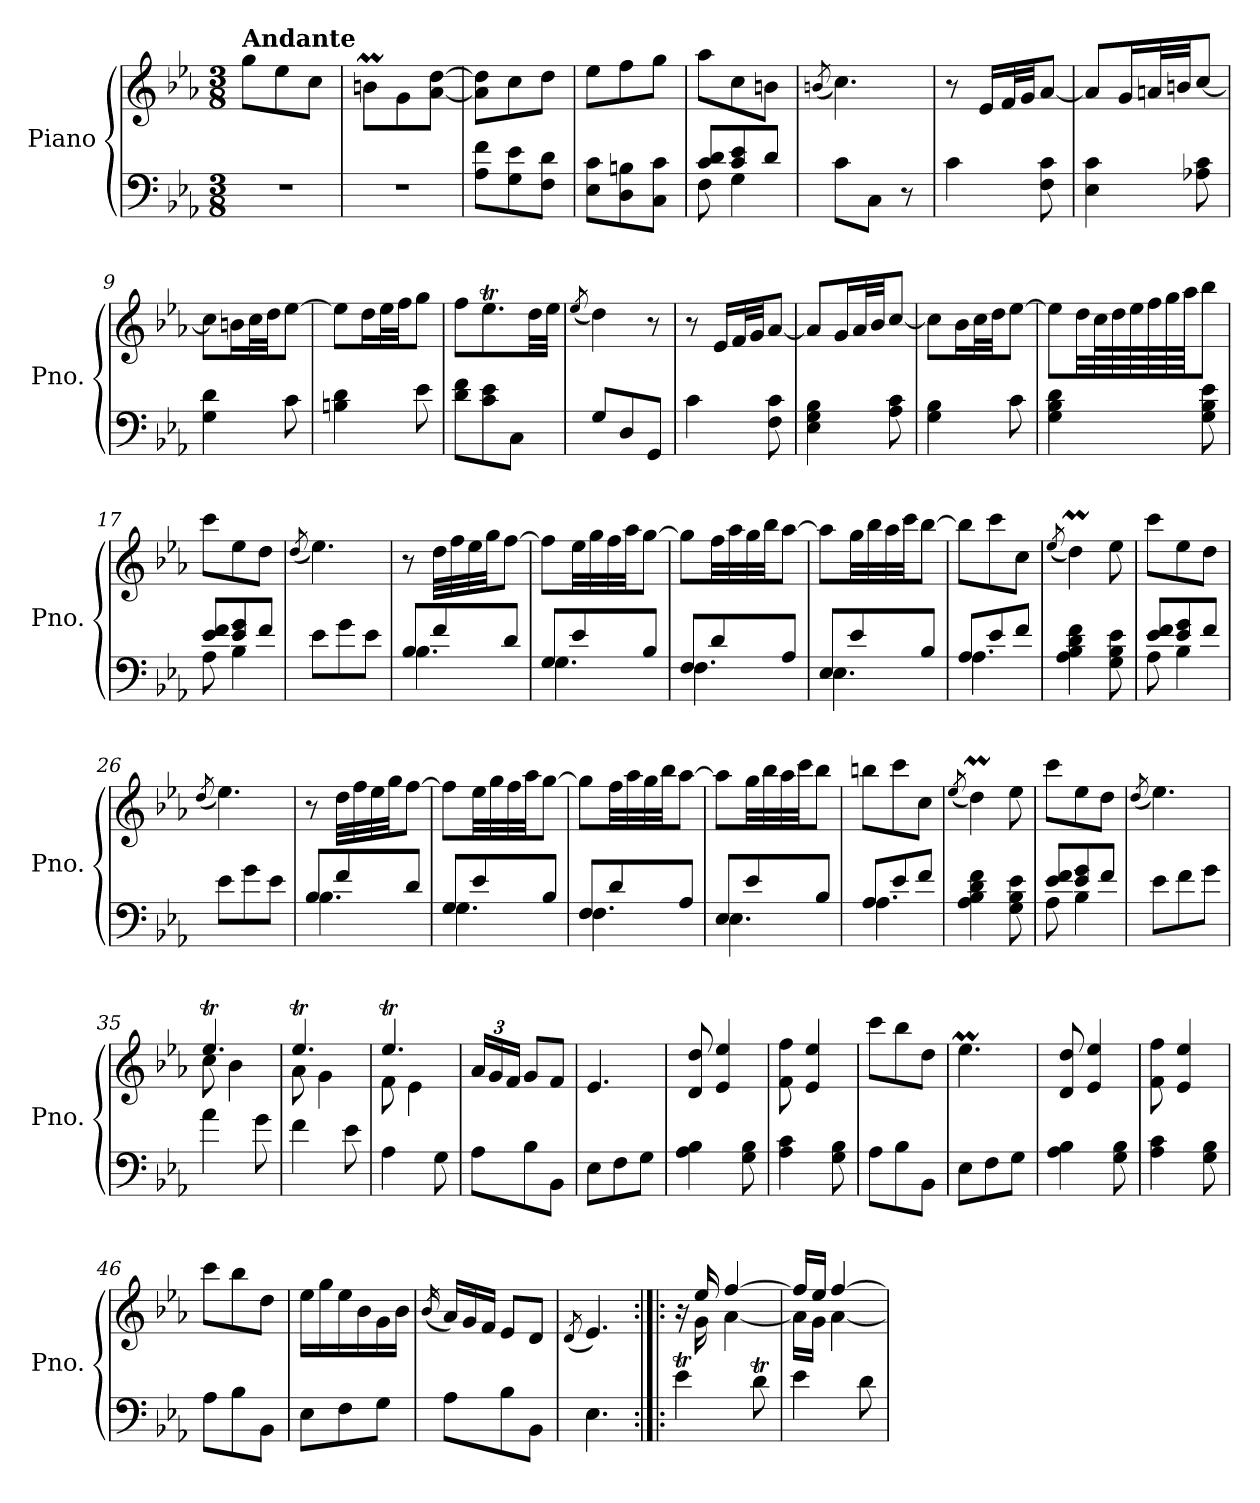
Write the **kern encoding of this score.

**kern	**kern
*part1	*part1
*staff2	*staff1
*I"Piano	*
*I'Pno.	*
*clefF4	*clefG2
*k[b-e-a-]	*k[b-e-a-]
*M3/8	*M3/8
=1	=1
!	!LO:TX:a:B:t=Andante
4.r	8gg\L
.	8ee-\
.	8cc\J
=2	=2
4.r	8bnm\L
.	8g\
.	[8a-\ [8dd\J
=3	=3
8A-\ 8f\L	8a-\] 8dd\]L
8G\ 8e-\	8cc\
8F\ 8d\J	8dd\J
=4	=4
8E-\ 8c\L	8ee-\L
8D\ 8Bn\	8ff\
8C\ 8c\J	8gg\J
=5	=5
*^	*
8c/ 8d/L	8F\	8aa-\L
8c/ 8e-/	4G\	8cc\
8d/J	.	8bn\J
*v	*v	*
=6	=6
.	(<8qbn/
8c\L	4.cc\)
8C\J	.
8r	.
=7	=7
4c\	8r
.	16e-/LL
.	32f/L
.	32g/JJ
8F\ 8c\	[8a-/J
!!LO:LB:g=z
=8	=8
4E-\ 4c\	8a-/L]
.	16g/L
.	32an/L
.	32bn/JJ
8A-X\ 8c\	[8cc/J
=9	=9
4G\ 4d\	8cc\L]
.	16bn\L
.	32cc\L
.	32dd\JJ
8c\	[8ee-\J
=10	=10
4Bn\ 4d\	8ee-\L]
.	16dd\L
.	32ee-\L
.	32ff\JJ
8e-\	8gg\J
=11	=11
8d\ 8f\L	8ff\L
8c\ 8e-\	8.ee-T\
8C\J	.
.	32dd\LL
.	32ee-\JJJ
=12	=12
.	(<8qee-/
8G/L	4dd\)
8D/	.
8GG/J	8r
=13	=13
4c\	8r
.	16e-/LL
.	32f/L
.	32g/JJ
8F\ 8c\	[8a-/J
=14	=14
4E-\ 4G\ 4B-\	8a-/L]
.	16g/L
.	32a-/L
.	32b-/JJ
8A-\ 8c\	[8cc/J
!!LO:LB:g=z
=15	=15
4G\ 4B-\	8cc\L]
.	16b-\L
.	32cc\L
.	32dd\JJ
8c\	[8ee-\J
=16	=16
4G\ 4B-\ 4d\	8ee-\L]
.	32dd\LL
.	64cc\L
.	64dd\
.	64ee-\
.	64ff\
.	64gg\
.	64aa-\JJJ
8G\ 8B-\ 8e-\	8bb-\J
=17	=17
*^	*
8e-/ 8f/L	8A-\	8ccc\L
8e-/ 8g/	4B-\	8ee-\
8f/J	.	8dd\J
*v	*v	*
=18	=18
.	(<8qdd/
8e-\L	4.ee-\)
8g\	.
8e-\J	.
=19	=19
!LO:N:head=solid	!
*^	*
8B-/L	4.B-\	8r
8f/	.	32dd\LLL
.	.	32ff\
.	.	32ee-\
.	.	32gg\JJ
8d/J	.	[8ff\J
=20	=20	=20
!LO:N:head=solid	!	!
8G/L	4.G\	8ff\L]
8e-/	.	32ee-\LL
.	.	32gg\
.	.	32ff\
.	.	32aa-\JJ
8B-/J	.	[8gg\J
!!LO:LB:g=z
=21	=21	=21
!LO:N:head=solid	!	!
8F/L	4.F\	8gg\L]
8d/	.	32ff\LL
.	.	32aa-\
.	.	32gg\
.	.	32bb-\JJ
8A-/J	.	[8aa-\J
=22	=22	=22
!LO:N:head=solid	!	!
8E-/L	4.E-\	8aa-\L]
8e-/	.	32gg\LL
.	.	32bb-\
.	.	32aa-\
.	.	32ccc\JJ
8B-/J	.	[8bb-\J
=23	=23	=23
!LO:N:head=solid	!	!
8A-/L	4.A-\	8bb-\L]
8e-/	.	8ccc\
8f/J	.	8cc\J
*v	*v	*
=24	=24
.	(<8qee-/
4A-\ 4B-\ 4d\ 4f\	4ddm\)
8G\ 8B-\ 8e-\	8ee-\
=25	=25
*^	*
8e-/ 8f/L	8A-\	8ccc\L
8e-/ 8g/	4B-\	8ee-\
8f/J	.	8dd\J
*v	*v	*
=26	=26
.	(<8qdd/
8e-\L	4.ee-\)
8g\	.
8e-\J	.
=27	=27
!LO:N:head=solid	!
*^	*
8B-/L	4.B-\	8r
8f/	.	32dd\LLL
.	.	32ff\
.	.	32ee-\
.	.	32gg\JJ
8d/J	.	[8ff\J
!!LO:LB:g=z
=28	=28	=28
!LO:N:head=solid	!	!
8G/L	4.G\	8ff\L]
8e-/	.	32ee-\LL
.	.	32gg\
.	.	32ff\
.	.	32aa-\JJ
8B-/J	.	[8gg\J
=29	=29	=29
!LO:N:head=solid	!	!
8F/L	4.F\	8gg\L]
8d/	.	32ff\LL
.	.	32aa-\
.	.	32gg\
.	.	32bb-\JJ
8A-/J	.	[8aa-\J
=30	=30	=30
!LO:N:head=solid	!	!
8E-/L	4.E-\	8aa-\L]
8e-/	.	32gg\LL
.	.	32bb-\
.	.	32aa-\
.	.	32ccc\JJ
8B-/J	.	8bb-\J
=31	=31	=31
!LO:N:head=solid	!	!
8A-/L	4.A-\	8bbn\L
8e-/	.	8ccc\
8f/J	.	8cc\J
*v	*v	*
=32	=32
.	(<8qee-/
4A-\ 4B-\ 4d\ 4f\	4ddm\)
8G\ 8B-\ 8e-\	8ee-\
=33	=33
*^	*
8e-/ 8f/L	8A-\	8ccc\L
8e-/ 8g/	4B-\	8ee-\
8f/J	.	8dd\J
*v	*v	*
=34	=34
.	(<8qdd/
8e-\L	4.ee-\)
8f\	.
8g\J	.
!!LO:PB:g=z
=35	=35
*	*^
4a-\	4.ee-T/	8cc\
.	.	4b-\
8g\	.	.
=36	=36	=36
4f\	4.ee-T/	8a-\
.	.	4g\
8e-\	.	.
=37	=37	=37
4A-\	4.ee-T/	8f\
.	.	4e-\
8G\	.	.
*	*v	*v
=38	=38
*	*Xbrackettup
8A-\L	24a-/LL
.	24g/
.	24f/JJ
8B-\	8g/L
8BB-\J	8f/J
=39	=39
8E-\L	4.e-/
8F\	.
8G\J	.
=40	=40
4A-\ 4B-\	8d/ 8dd/
.	4e-/ 4ee-/
8G\ 8B-\	.
=41	=41
4A-\ 4c\	8f\ 8ff\
.	4e-/ 4ee-/
8G\ 8B-\	.
=42	=42
8A-\L	8ccc\L
8B-\	8bb-\
8BB-\J	8dd\J
!!LO:LB:g=z
=43	=43
8E-\L	4.ee-M\
8F\	.
8G\J	.
=44	=44
4A-\ 4B-\	8d/ 8dd/
.	4e-/ 4ee-/
8G\ 8B-\	.
=45	=45
4A-\ 4c\	8f\ 8ff\
.	4e-/ 4ee-/
8G\ 8B-\	.
=46	=46
8A-\L	8ccc\L
8B-\	8bb-\
8BB-\J	8dd\J
=47	=47
8E-\L	16ee-\LL
.	16gg\
8F\	16ee-\
.	16b-\
8G\J	16g\
.	16b-\JJ
=48	=48
.	(<16qb-/
*	*Xtuplet
8A-\L	24a-/LL)
.	24g/
.	24f/JJ
8B-\	8e-/L
8BB-\J	8d/J
=49	=49
.	(<8qd/
4.E-\	4.e-/)
!!LO:LB:g=z
=50:|!|:	=50:|!|:
*	*^
4e-T\	16r	16ryy
.	16ee-/	16g\
.	[4ff/	[4a-\
8dt\	.	.
=51	=51	=51
4e-\	16ff/LL]	16a-\LL]
.	16ee-/JJ	16g\JJ
.	[4ff/	[4a-\
8d\	.	.
*	*v	*v
=	=
*-	*-
